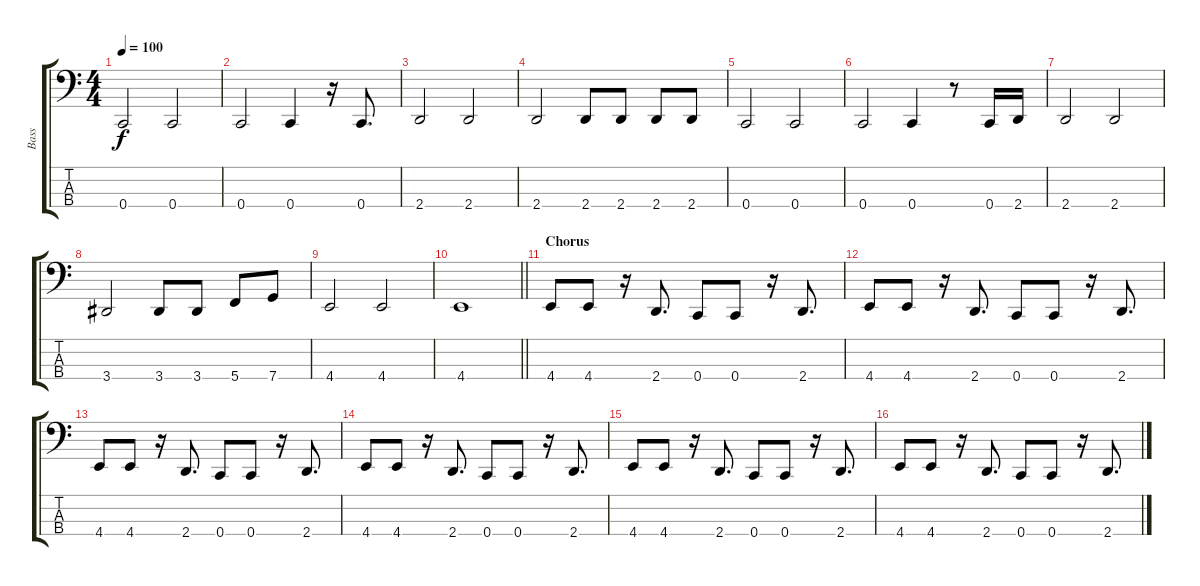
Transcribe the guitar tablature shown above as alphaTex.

\track ("Bass" "Bass") {instrument electricbasspick}
\staff {score tabs}
\tuning (F2 C2 G1 C1) {hide}
\ts (4 4)
\tempo 100
\clef f4
\ks c
0.4.2{dy f} 0.4.2 |
0.4.2 0.4.4 r.16 0.4.8{d} |
2.4.2 2.4.2 |
2.4.2 2.4.8 2.4.8 2.4.8 2.4.8 |
0.4.2 0.4.2 |
0.4.2 0.4.4 r.8 0.4.16 2.4.16 |
2.4.2 2.4.2 |
3.4.2 3.4.8 3.4.8 5.4.8 7.4.8 |
4.4.2 4.4.2 |
\barLineRight lightlight
4.4.1 |
\section ("" "Chorus")
4.4.8 4.4.8 r.16 2.4.8{d} 0.4.8 0.4.8 r.16 2.4.8{d} |
4.4.8 4.4.8 r.16 2.4.8{d} 0.4.8 0.4.8 r.16 2.4.8{d} |
4.4.8 4.4.8 r.16 2.4.8{d} 0.4.8 0.4.8 r.16 2.4.8{d} |
4.4.8 4.4.8 r.16 2.4.8{d} 0.4.8 0.4.8 r.16 2.4.8{d} |
4.4.8 4.4.8 r.16 2.4.8{d} 0.4.8 0.4.8 r.16 2.4.8{d} |
4.4.8 4.4.8 r.16 2.4.8{d} 0.4.8 0.4.8 r.16 2.4.8{d}
